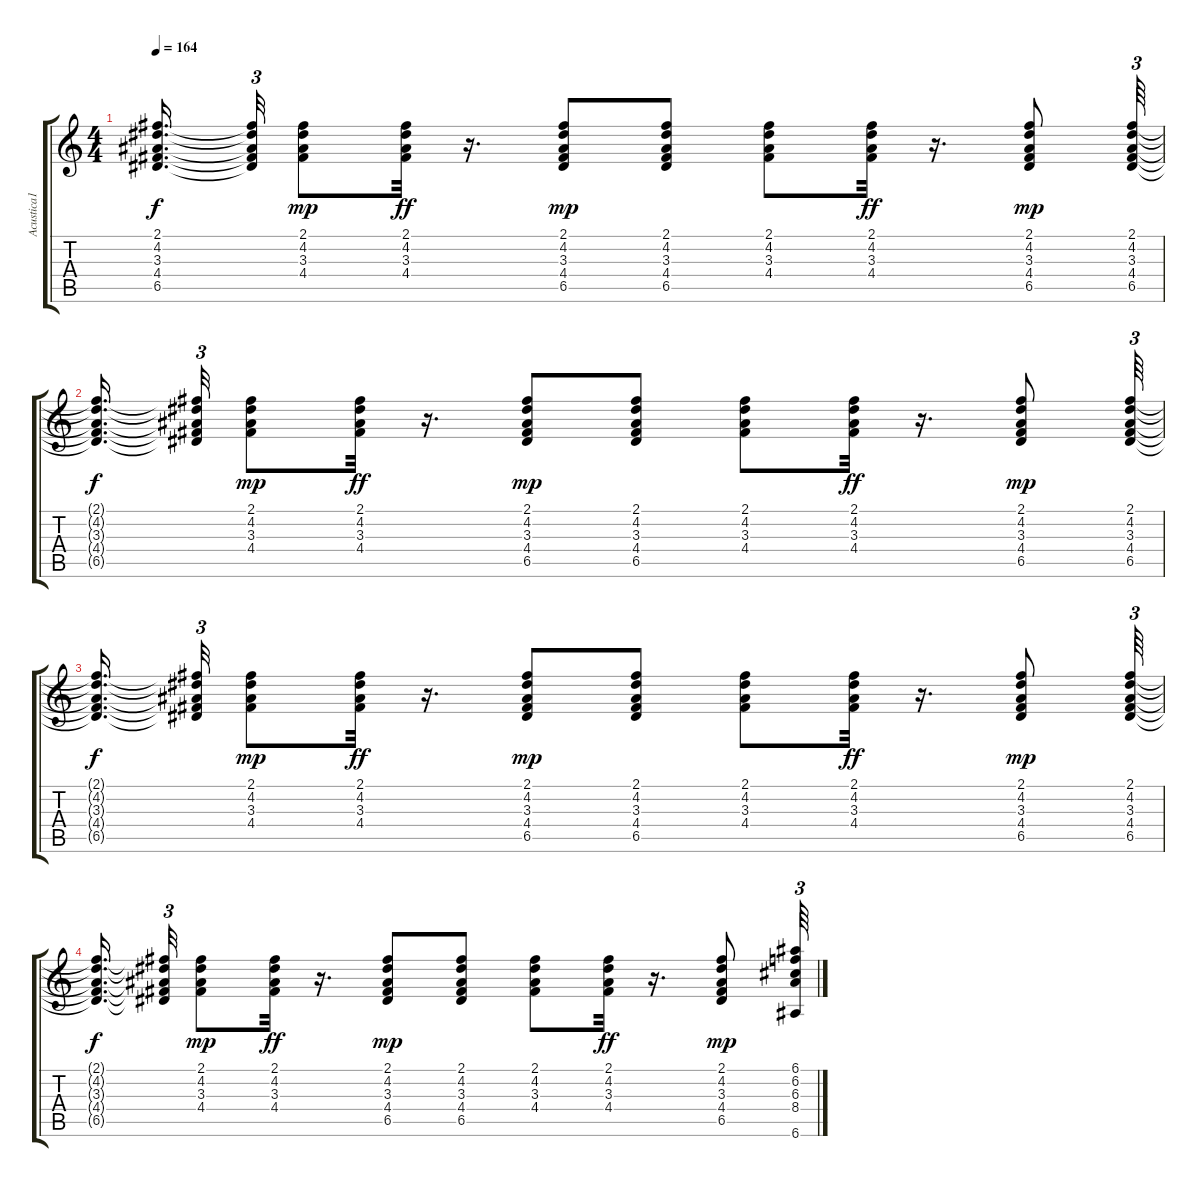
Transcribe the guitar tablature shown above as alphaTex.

\track ("Acustica1" "Acustica1") {instrument acousticguitarsteel}
\staff {score tabs}
\tuning (E4 B3 G3 D3 A2 E2) {hide}
\ts (4 4)
\tempo 164
\clef g2
\ks c
(2.1{t} 4.2{t} 3.3{t} 4.4{t} 6.5{t}).16{d dy f beam splitsecondary} (2.1{t} 4.2{t} 3.3{t} 4.4{t} 6.5{t}).32{tu (3 2)} (2.1 4.2 3.3 4.4).8{dy mp} (2.1 4.2 3.3 4.4).32{dy ff} r.16{d} (2.1 4.2 3.3 4.4 6.5).8{dy mp} (2.1 4.2 3.3 4.4 6.5).8 (2.1 4.2 3.3 4.4).8 (2.1 4.2 3.3 4.4).32{dy ff} r.16{d} (2.1 4.2 3.3 4.4 6.5).8{dy mp} (2.1 4.2 3.3 4.4 6.5).64{tu (3 2)} |
(2.1{t} 4.2{t} 3.3{t} 4.4{t} 6.5{t}).16{d dy f beam splitsecondary} (2.1{t} 4.2{t} 3.3{t} 4.4{t} 6.5{t}).32{tu (3 2)} (2.1 4.2 3.3 4.4).8{dy mp} (2.1 4.2 3.3 4.4).32{dy ff} r.16{d} (2.1 4.2 3.3 4.4 6.5).8{dy mp} (2.1 4.2 3.3 4.4 6.5).8 (2.1 4.2 3.3 4.4).8 (2.1 4.2 3.3 4.4).32{dy ff} r.16{d} (2.1 4.2 3.3 4.4 6.5).8{dy mp} (2.1 4.2 3.3 4.4 6.5).64{tu (3 2)} |
(2.1{t} 4.2{t} 3.3{t} 4.4{t} 6.5{t}).16{d dy f beam splitsecondary} (2.1{t} 4.2{t} 3.3{t} 4.4{t} 6.5{t}).32{tu (3 2)} (2.1 4.2 3.3 4.4).8{dy mp} (2.1 4.2 3.3 4.4).32{dy ff} r.16{d} (2.1 4.2 3.3 4.4 6.5).8{dy mp} (2.1 4.2 3.3 4.4 6.5).8 (2.1 4.2 3.3 4.4).8 (2.1 4.2 3.3 4.4).32{dy ff} r.16{d} (2.1 4.2 3.3 4.4 6.5).8{dy mp} (2.1 4.2 3.3 4.4 6.5).64{tu (3 2)} |
(2.1{t} 4.2{t} 3.3{t} 4.4{t} 6.5{t}).16{d dy f beam splitsecondary} (2.1{t} 4.2{t} 3.3{t} 4.4{t} 6.5{t}).32{tu (3 2)} (2.1 4.2 3.3 4.4).8{dy mp} (2.1 4.2 3.3 4.4).32{dy ff} r.16{d} (2.1 4.2 3.3 4.4 6.5).8{dy mp} (2.1 4.2 3.3 4.4 6.5).8 (2.1 4.2 3.3 4.4).8 (2.1 4.2 3.3 4.4).32{dy ff} r.16{d} (2.1 4.2 3.3 4.4 6.5).8{dy mp} (6.1 6.2 6.3 8.4 6.6).64{tu (3 2)}
